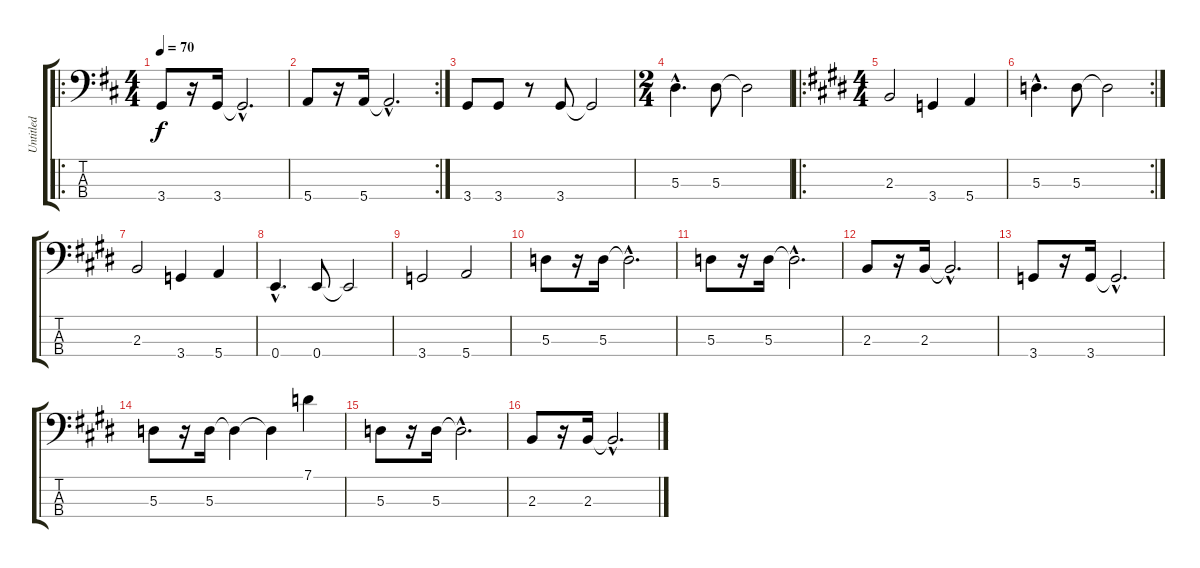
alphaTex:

\track ("Untitled" "Untitled") {instrument electricbassfinger}
\staff {score tabs}
\tuning (G2 D2 A1 E1) {hide}
\ro
\ts (4 4)
\tempo 70
\clef f4
\ks d
3.4.8{dy f} r.16 3.4.16 3.4{hac t}.2{d} |
\rc 2
5.4.8 r.16 5.4.16 5.4{hac t}.2{d} |
3.4.8 3.4.8 r.8 3.4.8 3.4{t}.2 |
\ts (2 4)
5.3{hac}.4{d} 5.3.8 5.3{t}.2 |
\ro
\ts (4 4)
\ks e
2.3.2 3.4.4 5.4.4 |
\rc 2
\ks c#minor
5.3{hac}.4{d} 5.3.8 5.3{t}.2 |
2.3.2 3.4.4 5.4.4 |
0.4{hac}.4{d} 0.4.8 0.4{t}.2 |
\ks e
3.4.2 5.4.2 |
\ks c#minor
5.3.8 r.16 5.3.16 5.3{hac t}.2{d} |
5.3.8 r.16 5.3.16 5.3{hac t}.2{d} |
\ks e
2.3.8 r.16 2.3.16 2.3{hac t}.2{d} |
\ks c#minor
3.4.8 r.16 3.4.16 3.4{hac t}.2{d} |
5.3.8 r.16 5.3.16 5.3{t}.4 5.3{t}.4 7.1.4 |
5.3.8 r.16 5.3.16 5.3{hac t}.2{d} |
2.3.8 r.16 2.3.16 2.3{hac t}.2{d}
